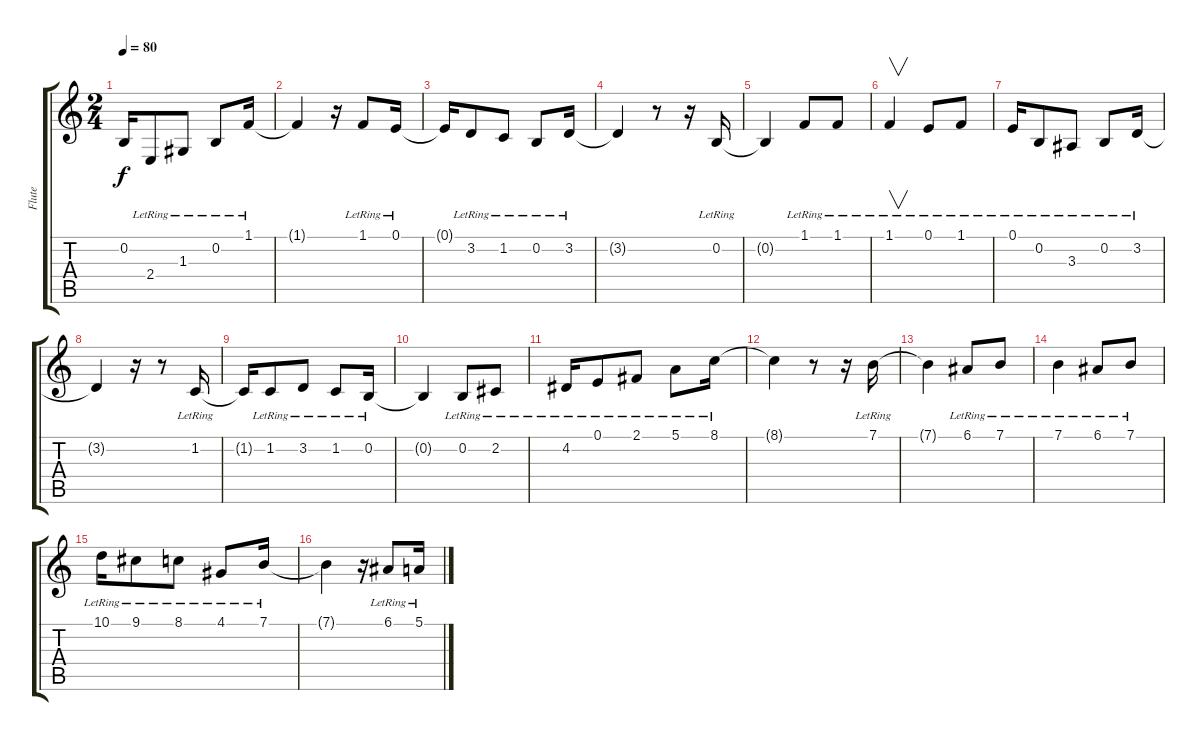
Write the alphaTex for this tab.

\track ("Flute" "Flute") {instrument panflute}
\staff {score tabs}
\tuning (E4 B3 G3 D3 A2 E2) {hide}
\ts (2 4)
\tempo 80
\clef g2
\ks c
0.2{t}.16{dy f} 2.4{lr}.8 1.3{lr}.8 0.2{lr}.8 1.1{lr}.16 |
1.1{t}.4 r.16 1.1{lr}.8 0.1{lr}.16 |
0.1{t}.16 3.2{lr}.8 1.2{lr}.8 0.2{lr}.8 3.2{lr}.16 |
3.2{t}.4 r.8 r.16 0.2{lr}.16 |
0.2{t}.4 1.1{lr}.8 1.1{lr}.8 |
1.1{lr}.4{v} 0.1{lr}.8 1.1{lr}.8 |
0.1{lr}.16 0.2{lr}.8 3.3{lr}.8 0.2{lr}.8 3.2{lr}.16 |
3.2{t}.4 r.16 r.8 1.2{lr}.16 |
1.2{t}.16 1.2{lr}.8 3.2{lr}.8 1.2{lr}.8 0.2{lr}.16 |
0.2{t}.4 0.2{lr}.8 2.2{lr}.8 |
4.2{lr}.16 0.1{lr}.8 2.1{lr}.8 5.1{lr}.8 8.1{lr}.16 |
8.1{t}.4 r.8 r.16 7.1{lr}.16 |
7.1{t}.4 6.1{lr}.8 7.1{lr}.8 |
7.1{lr}.4 6.1{lr}.8 7.1{lr}.8 |
10.1{lr}.16 9.1{lr}.8 8.1{lr}.8 4.1{lr}.8 7.1{lr}.16 |
7.1{t}.4 r.16 6.1{lr}.8 5.1{lr}.16
